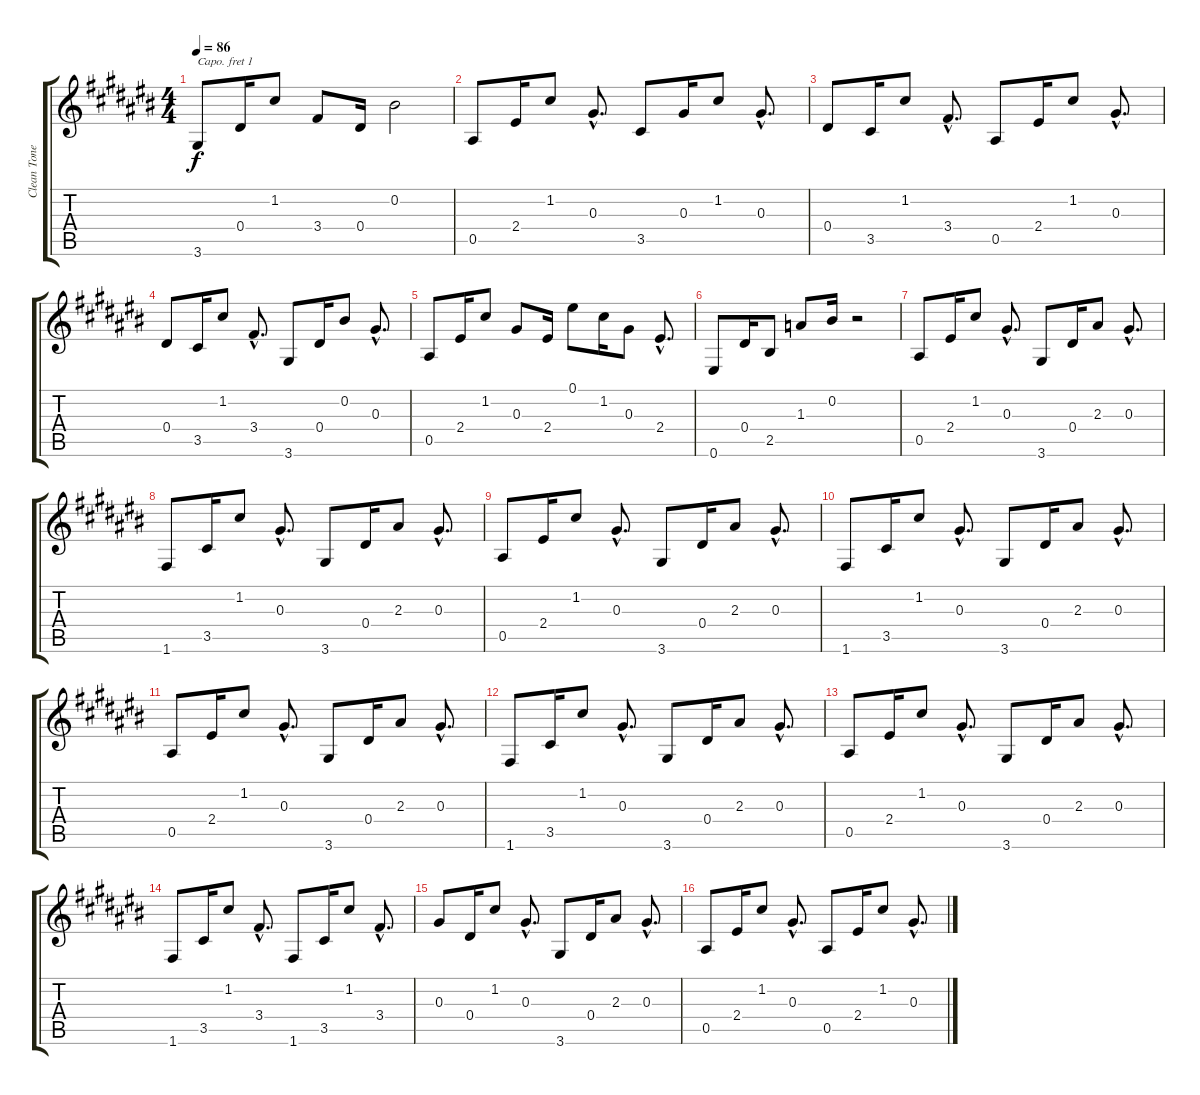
\track ("Clean Tone Guitar" "Clean Tone") {instrument electricguitarmuted}
\staff {score tabs}
\capo 1
\tuning (E4 B3 G3 D3 A2 E2) {hide}
\ts (4 4)
\tempo 86
\clef g2
\ks c#
3.6.8{dy f} 0.4.16 1.2.8 3.4.8 0.4.16 0.2.2 |
0.5.8 2.4.16 1.2.8 0.3{hac}.8{d} 3.5.8 0.3.16 1.2.8 0.3{hac}.8{d} |
0.4.8 3.5.16 1.2.8 3.4{hac}.8{d} 0.5.8 2.4.16 1.2.8 0.3{hac}.8{d} |
0.4.8 3.5.16 1.2.8 3.4{hac}.8{d} 3.6.8 0.4.16 0.2.8 0.3{hac}.8{d} |
0.5.8 2.4.16 1.2.8 0.3.8 2.4.16 0.1.8 1.2.16 0.3.8 2.4{hac}.8{d} |
0.6.8 0.4.16 2.5.8 1.3.8 0.2.16 r.2 |
0.5.8 2.4.16 1.2.8 0.3{hac}.8{d} 3.6.8 0.4.16 2.3.8 0.3{hac}.8{d} |
1.6.8 3.5.16 1.2.8 0.3{hac}.8{d} 3.6.8 0.4.16 2.3.8 0.3{hac}.8{d} |
0.5.8 2.4.16 1.2.8 0.3{hac}.8{d} 3.6.8 0.4.16 2.3.8 0.3{hac}.8{d} |
1.6.8 3.5.16 1.2.8 0.3{hac}.8{d} 3.6.8 0.4.16 2.3.8 0.3{hac}.8{d} |
0.5.8 2.4.16 1.2.8 0.3{hac}.8{d} 3.6.8 0.4.16 2.3.8 0.3{hac}.8{d} |
1.6.8 3.5.16 1.2.8 0.3{hac}.8{d} 3.6.8 0.4.16 2.3.8 0.3{hac}.8{d} |
0.5.8 2.4.16 1.2.8 0.3{hac}.8{d} 3.6.8 0.4.16 2.3.8 0.3{hac}.8{d} |
1.6.8 3.5.16 1.2.8 3.4{hac}.8{d} 1.6.8 3.5.16 1.2.8 3.4{hac}.8{d} |
0.3.8 0.4.16 1.2.8 0.3{hac}.8{d} 3.6.8 0.4.16 2.3.8 0.3{hac}.8{d} |
0.5.8 2.4.16 1.2.8 0.3{hac}.8{d} 0.5.8 2.4.16 1.2.8 0.3{hac}.8{d}
